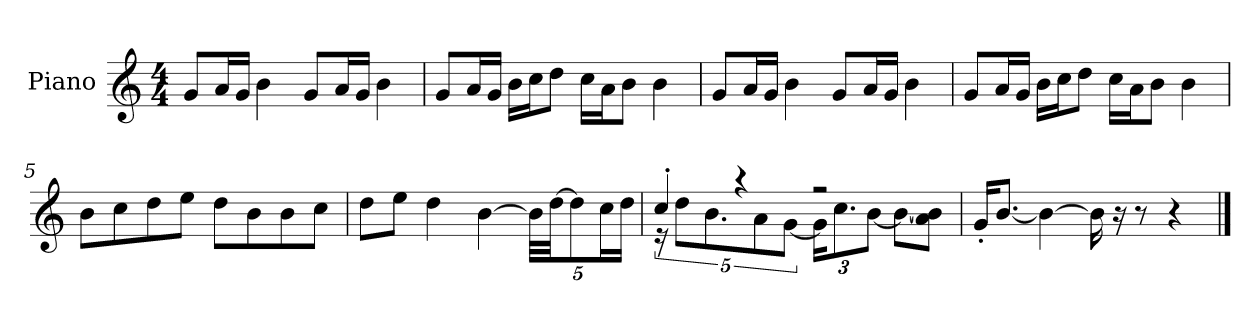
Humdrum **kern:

**kern
*part1
*staff1
*I"Piano
*I'P-no
*clefG2
*k[]
*M4/4
*MM90
=1
8g/L
16a/L
16g/JJ
4b\
8g/L
16a/L
16g/JJ
4b\
=2
8g/L
16a/L
16g/JJ
16b\LL
16cc\J
8dd\J
16cc\LL
16a\J
8b\J
4b\
=3
8g/L
16a/L
16g/JJ
4b\
8g/L
16a/L
16g/JJ
4b\
=4
8g/L
16a/L
16g/JJ
16b\LL
16cc\J
8dd\J
16cc\LL
16a\J
8b\J
4b\
!!LO:LB:g=z
=5
8b\L
8cc\
8dd\
8ee\J
8dd\L
8b\
8b\
8cc\J
=6
8dd\L
8ee\J
4dd\
[4b\
*Xbrackettup
40b\LLL]
[40dd\JJ
10dd\]
20cc\L
20dd\JJ
=7
*^
*	*brackettup
4cc'/	20r
.	10dd\L
.	10.b\
4r	.
.	10a\
.	[10g\J
*	*Xbrackettup
2r	24g\KL]
.	12.cc\
.	[12b\J
.	8b\L_
.	8a\ 8b\]J
*v	*v
=8
16g'/KL
[8.b/J
4b\_
16b\]
16r
8r
4r
==
*-
